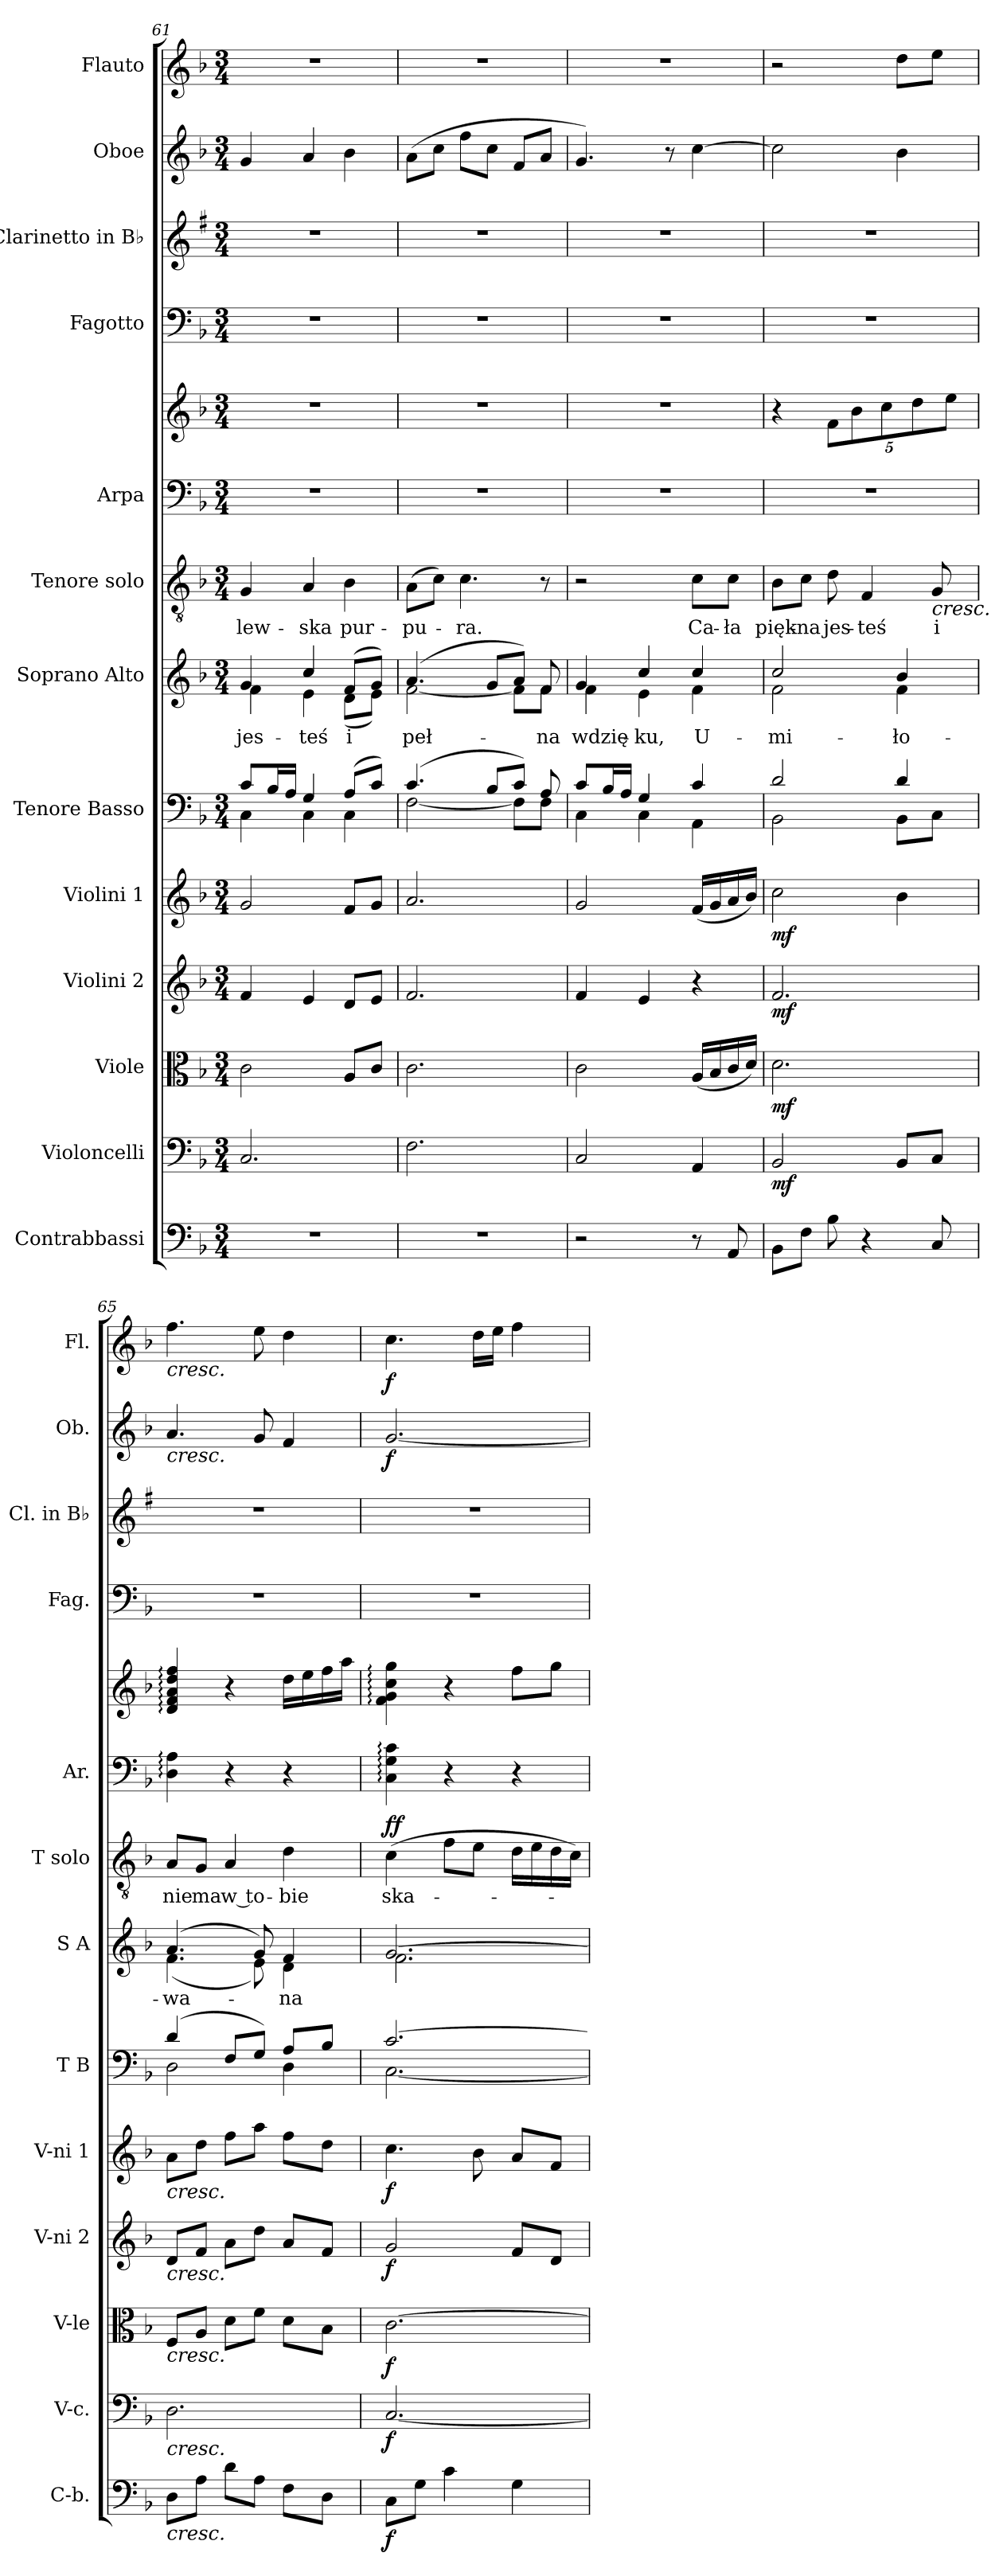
**kern	**dynam	**kern	**dynam	**kern	**dynam	**kern	**dynam	**kern	**dynam	**kern	**kern	**text	**kern	**text	**dynam	**kern	**kern	**kern	**kern	**kern	**dynam	**kern	**dynam
*part13	*part13	*part12	*part12	*part11	*part11	*part10	*part10	*part9	*part9	*part8	*part7	*part7	*part6	*part6	*part6	*part5	*part5	*part4	*part3	*part2	*part2	*part1	*part1
*staff14	*staff14	*staff13	*staff13	*staff12	*staff12	*staff11	*staff11	*staff10	*staff10	*staff9	*staff8	*staff8	*staff7	*staff7	*staff7	*staff6	*staff5	*staff4	*staff3	*staff2	*staff2	*staff1	*staff1
*I"Contrabbassi	*	*I"Violoncelli	*	*I"Viole	*	*I"Violini 2	*	*I"Violini 1	*	*I"Tenore Basso	*I"Soprano Alto	*	*I"Tenore solo	*	*	*I"Arpa	*	*I"Fagotto	*I"Clarinetto in B♭	*I"Oboe	*	*I"Flauto	*
*I'C-b.	*	*I'V-c.	*	*I'V-le	*	*I'V-ni 2	*	*I'V-ni 1	*	*I'T B	*I'S A	*	*I'T solo	*	*	*I'Ar.	*	*I'Fag.	*I'Cl. in B♭	*I'Ob.	*	*I'Fl.	*
*clefF4	*	*clefF4	*	*clefC3	*	*clefG2	*	*clefG2	*	*clefF4	*clefG2	*	*clefGv2	*	*	*clefF4	*clefG2	*clefF4	*clefG2	*clefG2	*	*clefG2	*
*	*	*	*	*	*	*	*	*	*	*	*	*	*	*	*	*	*	*	*ITrd1c2	*	*	*	*
*k[b-]	*	*k[b-]	*	*k[b-]	*	*k[b-]	*	*k[b-]	*	*k[b-]	*k[b-]	*	*k[b-]	*	*	*k[b-]	*k[b-]	*k[b-]	*k[b-]	*k[b-]	*	*k[b-]	*
*M3/4	*	*M3/4	*	*M3/4	*	*M3/4	*	*M3/4	*	*M3/4	*M3/4	*	*M3/4	*	*	*M3/4	*M3/4	*M3/4	*M3/4	*M3/4	*	*M3/4	*
=61	=61	=61	=61	=61	=61	=61	=61	=61	=61	=61	=61	=61	=61	=61	=61	=61	=61	=61	=61	=61	=61	=61	=61
*	*	*	*	*	*	*	*	*	*	*^	*^	*	*	*	*	*	*	*	*	*	*	*	*
2.r	.	2.C	.	2c	.	4f	.	2g	.	8cL	4C	4g	4f	jes-	4G	-lew-	.	2.r	2.r	2.r	2.r	4g	.	2.r	.
.	.	.	.	.	.	.	.	.	.	16B-L	.	.	.	.	.	.	.	.	.	.	.	.	.	.	.
.	.	.	.	.	.	.	.	.	.	16AJJ	.	.	.	.	.	.	.	.	.	.	.	.	.	.	.
.	.	.	.	.	.	4e	.	.	.	4G	4C	4cc	4e	-teś	4A	-ska	.	.	.	.	.	4a	.	.	.
.	.	.	.	8AL	.	8dL	.	8fL	.	(8AL	4C	(8fL	(8dL	i	4B-	pur-	.	.	.	.	.	4b-	.	.	.
.	.	.	.	8cJ	.	8eJ	.	8gJ	.	8cJ)	.	8gJ)	8eJ)	.	.	.	.	.	.	.	.	.	.	.	.
=62	=62	=62	=62	=62	=62	=62	=62	=62	=62	=62	=62	=62	=62	=62	=62	=62	=62	=62	=62	=62	=62	=62	=62	=62	=62
2.r	.	2.F	.	2.c	.	2.f	.	2.a	.	(4.c	[2F	(4.a	[2f	peł-	(8AL	-pu-	.	2.r	2.r	2.r	2.r	(8aL	.	2.r	.
.	.	.	.	.	.	.	.	.	.	.	.	.	.	.	8cJ)	.	.	.	.	.	.	8ccJ	.	.	.
.	.	.	.	.	.	.	.	.	.	.	.	.	.	.	4.c	-ra.	.	.	.	.	.	8ffL	.	.	.
.	.	.	.	.	.	.	.	.	.	8B-L	.	8gL	.	.	.	.	.	.	.	.	.	8ccJ	.	.	.
.	.	.	.	.	.	.	.	.	.	8cJ)	8FL]	8aJ)	8fL]	.	.	.	.	.	.	.	.	8fL	.	.	.
.	.	.	.	.	.	.	.	.	.	8A	8FJ	8f	8fJ	-na	8r	.	.	.	.	.	.	8aJ	.	.	.
=63	=63	=63	=63	=63	=63	=63	=63	=63	=63	=63	=63	=63	=63	=63	=63	=63	=63	=63	=63	=63	=63	=63	=63	=63	=63
2r	.	2C	.	2c	.	4f	.	2g	.	8cL	4C	4g	4f	wdzię-	2r	.	.	2.r	2.r	2.r	2.r	4.g)	.	2.r	.
.	.	.	.	.	.	.	.	.	.	16B-L	.	.	.	.	.	.	.	.	.	.	.	.	.	.	.
.	.	.	.	.	.	.	.	.	.	16AJJ	.	.	.	.	.	.	.	.	.	.	.	.	.	.	.
.	.	.	.	.	.	4e	.	.	.	4G	4C	4cc	4e	-ku,	.	.	.	.	.	.	.	.	.	.	.
.	.	.	.	.	.	.	.	.	.	.	.	.	.	.	.	.	.	.	.	.	.	8r	.	.	.
8r	.	4AA	.	(16ALL	.	4r	.	(16fLL	.	4c	4AA	4cc	4f	U-	8cL	Ca-	.	.	.	.	.	[4cc	.	.	.
.	.	.	.	16B-	.	.	.	16g	.	.	.	.	.	.	.	.	.	.	.	.	.	.	.	.	.
8AA	.	.	.	16c	.	.	.	16a	.	.	.	.	.	.	8cJ	-ła	.	.	.	.	.	.	.	.	.
.	.	.	.	16dJJ)	.	.	.	16b-JJ)	.	.	.	.	.	.	.	.	.	.	.	.	.	.	.	.	.
=64	=64	=64	=64	=64	=64	=64	=64	=64	=64	=64	=64	=64	=64	=64	=64	=64	=64	=64	=64	=64	=64	=64	=64	=64	=64
8BB-L	.	2BB-	mf	2.d	mf	2.f	mf	2cc	mf	2d	2BB-	2cc	2f	-mi-	8B-L	pięk-	.	2.r	4r	2.r	2.r	2cc]	.	2r	.
8FJ	.	.	.	.	.	.	.	.	.	.	.	.	.	.	8cJ	-na	.	.	.	.	.	.	.	.	.
8B-	.	.	.	.	.	.	.	.	.	.	.	.	.	.	8d	jes-	.	.	10fL	.	.	.	.	.	.
.	.	.	.	.	.	.	.	.	.	.	.	.	.	.	.	.	.	.	10b-	.	.	.	.	.	.
4r	.	.	.	.	.	.	.	.	.	.	.	.	.	.	4F	-teś	.	.	.	.	.	.	.	.	.
.	.	.	.	.	.	.	.	.	.	.	.	.	.	.	.	.	.	.	10cc	.	.	.	.	.	.
.	.	8BB-L	.	.	.	.	.	4b-	.	4d	8BB-L	4b-	4f	-ło-	.	.	.	.	.	.	.	4b-	.	8ddL	.
.	.	.	.	.	.	.	.	.	.	.	.	.	.	.	.	.	.	.	10dd	.	.	.	.	.	.
!	!	!	!	!	!	!	!	!	!	!	!	!	!	!	!LO:TX:b:i:t=cresc.	!	!	!	!	!	!	!	!	!	!
8C	.	8CJ	.	.	.	.	.	.	.	.	8CJ	.	.	.	8G	i	.	.	.	.	.	.	.	8eeJ	.
.	.	.	.	.	.	.	.	.	.	.	.	.	.	.	.	.	.	.	10eeJ	.	.	.	.	.	.
=65	=65	=65	=65	=65	=65	=65	=65	=65	=65	=65	=65	=65	=65	=65	=65	=65	=65	=65	=65	=65	=65	=65	=65	=65	=65
!	!	!	!	!	!	!	!	!	!	!	!	!	!	!	!	!	!	!	!	!	!	!	!	!LO:TX:b:i:t=cresc.	!
!	!	!	!	!	!	!	!	!	!	!	!	!	!	!	!	!	!	!	!	!	!	!LO:TX:b:i:t=cresc.	!	!	!
!	!	!	!	!	!	!	!	!LO:TX:b:i:t=cresc.	!	!	!	!	!	!	!	!	!	!	!	!	!	!	!	!	!
!	!	!	!	!	!	!LO:TX:b:i:t=cresc.	!	!	!	!	!	!	!	!	!	!	!	!	!	!	!	!	!	!	!
!	!	!	!	!LO:TX:b:i:t=cresc.	!	!	!	!	!	!	!	!	!	!	!	!	!	!	!	!	!	!	!	!	!
!	!	!LO:TX:b:i:t=cresc.	!	!	!	!	!	!	!	!	!	!	!	!	!	!	!	!	!	!	!	!	!	!	!
!LO:TX:b:i:t=cresc.	!	!	!	!	!	!	!	!	!	!	!	!	!	!	!	!	!	!	!	!	!	!	!	!	!
8DL	.	2.D	.	8FL	.	8dL	.	8aL	.	(4d	2D	(4.a	(4.f	-wa-	8AL	nie	.	4D: 4A:	4d: 4f: 4a: 4dd: 4ff:	2.r	2.r	4.a	.	4.ff	.
8AJ	.	.	.	8AJ	.	8fJ	.	8ddJ	.	.	.	.	.	.	8GJ	ma	.	.	.	.	.	.	.	.	.
8dL	.	.	.	8dL	.	8aL	.	8ffL	.	8FL	.	.	.	.	4A	w to-	.	4r	4r	.	.	.	.	.	.
8AJ	.	.	.	8fJ	.	8ddJ	.	8aaJ	.	8GJ)	.	8g)	8e)	.	.	.	.	.	.	.	.	8g	.	8ee	.
8FL	.	.	.	8dL	.	8aL	.	8ffL	.	8AL	4D	4f	4d	-na	4d	-bie	.	4r	16ddLL	.	.	4f	.	4dd	.
.	.	.	.	.	.	.	.	.	.	.	.	.	.	.	.	.	.	.	16ee	.	.	.	.	.	.
8DJ	.	.	.	8B-J	.	8fJ	.	8ddJ	.	8B-J	.	.	.	.	.	.	.	.	16ff	.	.	.	.	.	.
.	.	.	.	.	.	.	.	.	.	.	.	.	.	.	.	.	.	.	16aaJJ	.	.	.	.	.	.
=66	=66	=66	=66	=66	=66	=66	=66	=66	=66	=66	=66	=66	=66	=66	=66	=66	=66	=66	=66	=66	=66	=66	=66	=66	=66
!	!	!	!	!	!	!	!	!	!	!	!	!	!	!	!	!	!LO:DY:a	!	!	!	!	!	!	!	!
8CL	f	[2.C	f	[2.c	f	2g	f	4.cc	f	[2.c	[2.C	[2.g	2.f	.	(4c	ska-	ff	4C: 4G: 4c:	4f: 4g: 4cc: 4gg:	2.r	2.r	[2.g	f	4.cc	f
8GJ	.	.	.	.	.	.	.	.	.	.	.	.	.	.	.	.	.	.	.	.	.	.	.	.	.
4c	.	.	.	.	.	.	.	.	.	.	.	.	.	.	8fL	.	.	4r	4r	.	.	.	.	.	.
.	.	.	.	.	.	.	.	8b-	.	.	.	.	.	.	8eJ	.	.	.	.	.	.	.	.	16ddLL	.
.	.	.	.	.	.	.	.	.	.	.	.	.	.	.	.	.	.	.	.	.	.	.	.	16eeJJ	.
4G	.	.	.	.	.	8fL	.	8aL	.	.	.	.	.	.	16dLL	.	.	4r	8ffL	.	.	.	.	4ff	.
.	.	.	.	.	.	.	.	.	.	.	.	.	.	.	16e	.	.	.	.	.	.	.	.	.	.
.	.	.	.	.	.	8dJ	.	8fJ	.	.	.	.	.	.	16d	.	.	.	8ggJ	.	.	.	.	.	.
.	.	.	.	.	.	.	.	.	.	.	.	.	.	.	16cJJ)	.	.	.	.	.	.	.	.	.	.
*	*	*	*	*	*	*	*	*	*	*v	*v	*	*	*	*	*	*	*	*	*	*	*	*	*	*
*	*	*	*	*	*	*	*	*	*	*	*v	*v	*	*	*	*	*	*	*	*	*	*	*	*
=	=	=	=	=	=	=	=	=	=	=	=	=	=	=	=	=	=	=	=	=	=	=	=
*-	*-	*-	*-	*-	*-	*-	*-	*-	*-	*-	*-	*-	*-	*-	*-	*-	*-	*-	*-	*-	*-	*-	*-
